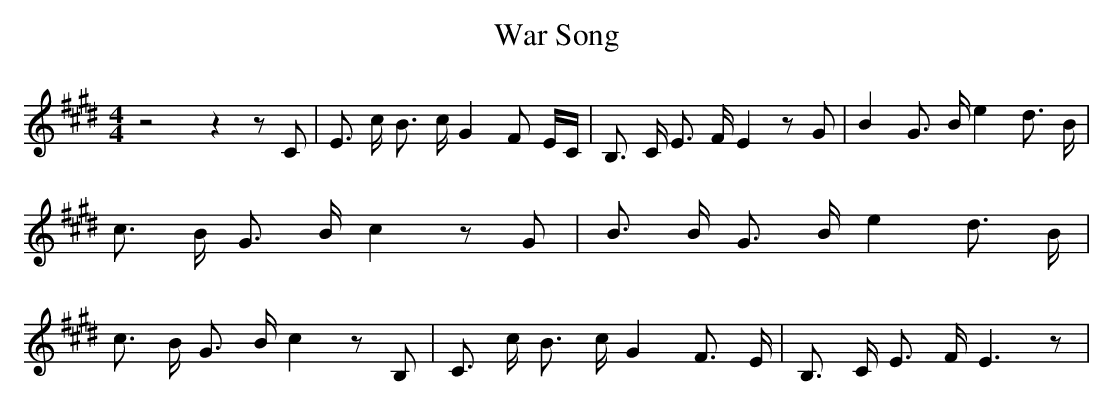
X:1
T:War Song
M:4/4
L:1/8
K:E
 z4 z2 z C| E3/2 c/2 B3/2 c/2 G2 F E/2C/2| B,3/2 C/2 E3/2 F/2 E2 z G|\
 B2 G3/2 B/2 e2 d3/2 B/2| c3/2 B/2 G3/2 B/2 c2 z G| B3/2 B/2 G3/2 B/2 e2 d3/2 B/2|\
 c3/2 B/2 G3/2 B/2 c2 z B,| C3/2 c/2 B3/2 c/2 G2 F3/2 E/2| B,3/2 C/2 E3/2 F/2 E3 z|\
